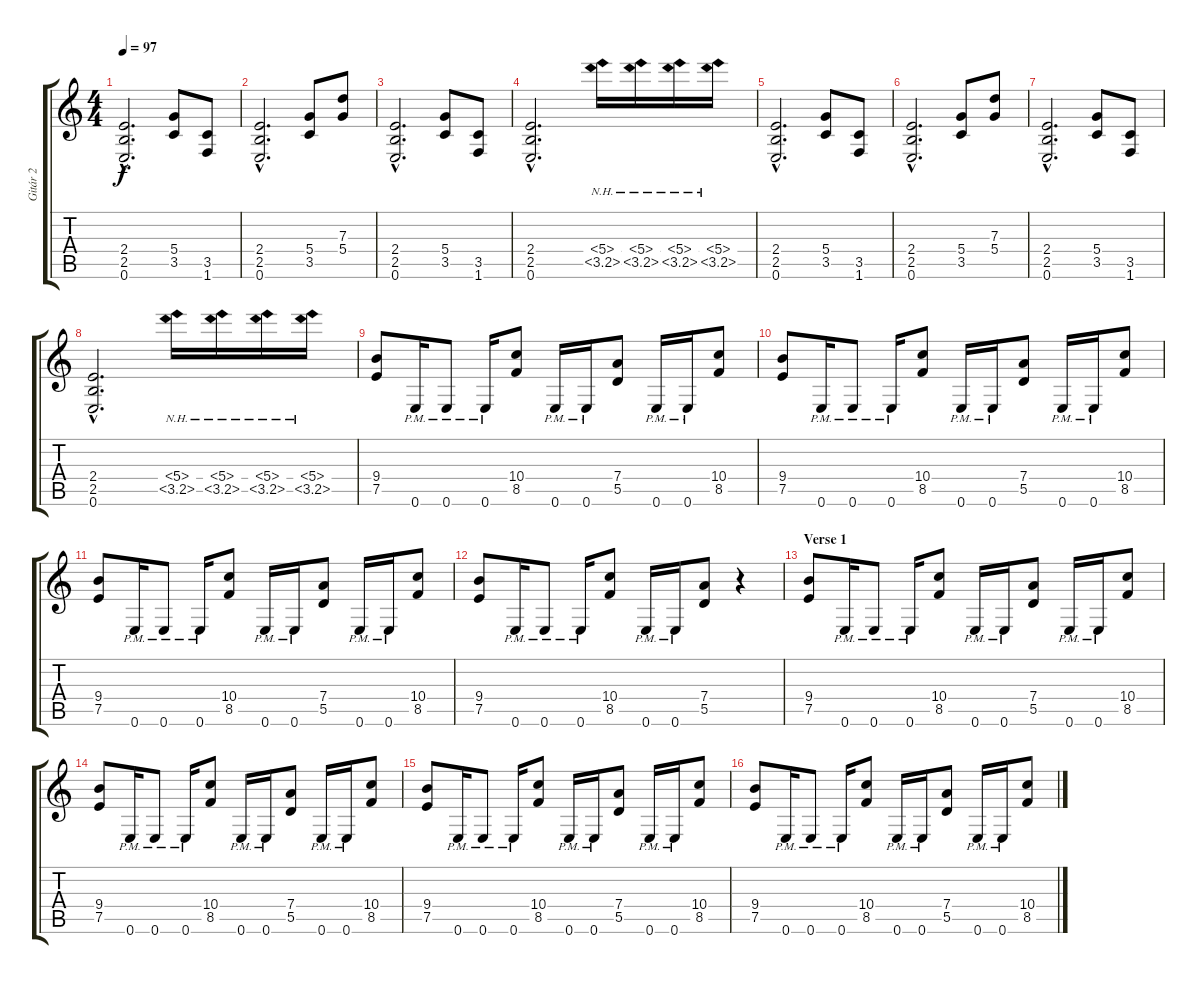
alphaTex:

\track ("Gitár 2" "Gitár 2") {instrument distortionguitar}
\staff {score tabs}
\tuning (E4 B3 G3 D3 A2 E2) {hide}
\ts (4 4)
\tempo 97
\clef g2
\ks c
(2.4{hac} 2.5{hac} 0.6{hac}).2{d dy f} (5.4 3.5).8 (3.5 1.6).8 |
(2.4{hac} 2.5{hac} 0.6{hac}).2{d} (5.4 3.5).8 (7.3 5.4).8 |
(2.4{hac} 2.5{hac} 0.6{hac}).2{d} (5.4 3.5).8 (3.5 1.6).8 |
(2.4{hac} 2.5{hac} 0.6{hac}).2{d} (5.4{nh} 3.5{nh}).16 (5.4{nh} 3.5{nh}).16 (5.4{nh} 3.5{nh}).16 (5.4{nh} 3.5{nh}).16 |
(2.4{hac} 2.5{hac} 0.6{hac}).2{d} (5.4 3.5).8 (3.5 1.6).8 |
(2.4{hac} 2.5{hac} 0.6{hac}).2{d} (5.4 3.5).8 (7.3 5.4).8 |
(2.4{hac} 2.5{hac} 0.6{hac}).2{d} (5.4 3.5).8 (3.5 1.6).8 |
(2.4{hac} 2.5{hac} 0.6{hac}).2{d} (5.4{nh} 3.5{nh}).16 (5.4{nh} 3.5{nh}).16 (5.4{nh} 3.5{nh}).16 (5.4{nh} 3.5{nh}).16 |
(9.4 7.5).8 0.6{pm}.16 0.6{pm}.8 0.6{pm}.16 (10.4 8.5).8 0.6{pm}.16 0.6{pm}.16 (7.4 5.5).8 0.6{pm}.16 0.6{pm}.16 (10.4 8.5).8 |
(9.4 7.5).8 0.6{pm}.16 0.6{pm}.8 0.6{pm}.16 (10.4 8.5).8 0.6{pm}.16 0.6{pm}.16 (7.4 5.5).8 0.6{pm}.16 0.6{pm}.16 (10.4 8.5).8 |
(9.4 7.5).8 0.6{pm}.16 0.6{pm}.8 0.6{pm}.16 (10.4 8.5).8 0.6{pm}.16 0.6{pm}.16 (7.4 5.5).8 0.6{pm}.16 0.6{pm}.16 (10.4 8.5).8 |
(9.4 7.5).8 0.6{pm}.16 0.6{pm}.8 0.6{pm}.16 (10.4 8.5).8 0.6{pm}.16 0.6{pm}.16 (7.4 5.5).8 r.4 |
\section ("" "Verse 1")
(9.4 7.5).8 0.6{pm}.16 0.6{pm}.8 0.6{pm}.16 (10.4 8.5).8 0.6{pm}.16 0.6{pm}.16 (7.4 5.5).8 0.6{pm}.16 0.6{pm}.16 (10.4 8.5).8 |
(9.4 7.5).8 0.6{pm}.16 0.6{pm}.8 0.6{pm}.16 (10.4 8.5).8 0.6{pm}.16 0.6{pm}.16 (7.4 5.5).8 0.6{pm}.16 0.6{pm}.16 (10.4 8.5).8 |
(9.4 7.5).8 0.6{pm}.16 0.6{pm}.8 0.6{pm}.16 (10.4 8.5).8 0.6{pm}.16 0.6{pm}.16 (7.4 5.5).8 0.6{pm}.16 0.6{pm}.16 (10.4 8.5).8 |
(9.4 7.5).8 0.6{pm}.16 0.6{pm}.8 0.6{pm}.16 (10.4 8.5).8 0.6{pm}.16 0.6{pm}.16 (7.4 5.5).8 0.6{pm}.16 0.6{pm}.16 (10.4 8.5).8
